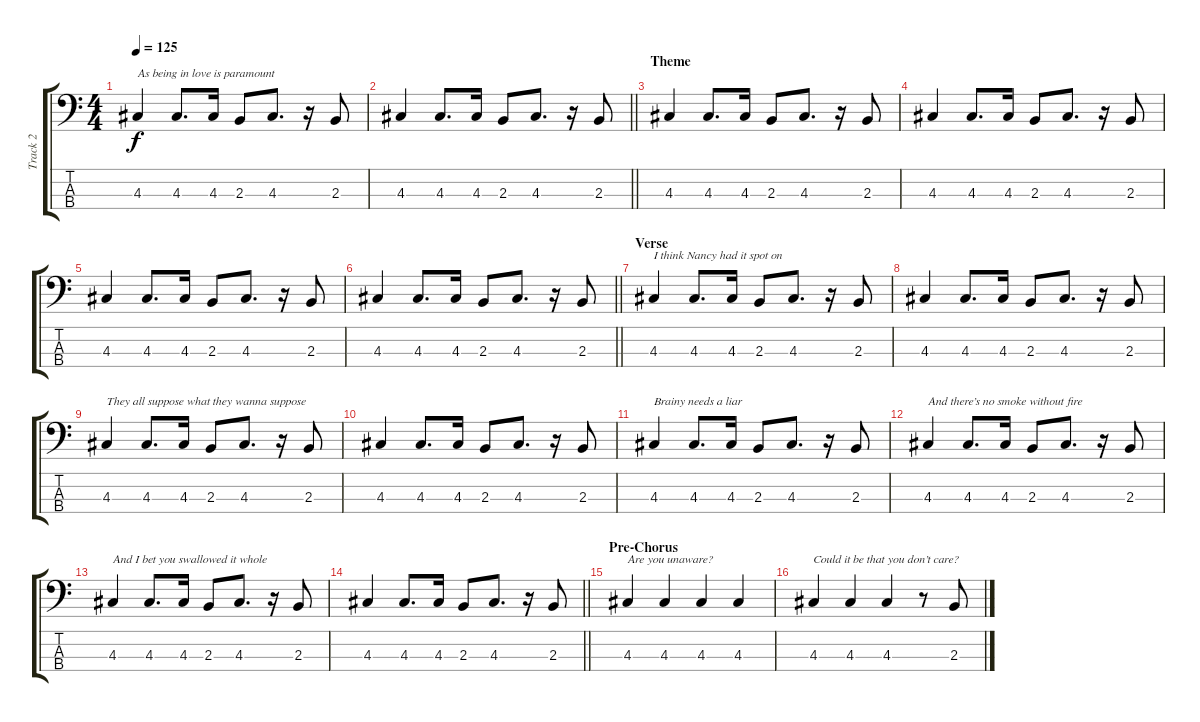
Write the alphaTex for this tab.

\track ("Track 2" "Track 2") {instrument electricbassfinger}
\staff {score tabs}
\tuning (G2 D2 A1 E1) {hide}
\ts (4 4)
\tempo 125
\clef f4
\ks c
4.3.4{txt "As being in love is paramount" dy f} 4.3.8{d} 4.3.16 2.3.8 4.3.8{d} r.16 2.3.8 |
\barLineRight lightlight
4.3.4 4.3.8{d} 4.3.16 2.3.8 4.3.8{d} r.16 2.3.8 |
\section ("" "Theme")
4.3.4 4.3.8{d} 4.3.16 2.3.8 4.3.8{d} r.16 2.3.8 |
4.3.4 4.3.8{d} 4.3.16 2.3.8 4.3.8{d} r.16 2.3.8 |
4.3.4 4.3.8{d} 4.3.16 2.3.8 4.3.8{d} r.16 2.3.8 |
\barLineRight lightlight
4.3.4 4.3.8{d} 4.3.16 2.3.8 4.3.8{d} r.16 2.3.8 |
\section ("" "Verse")
4.3.4{txt "I think Nancy had it spot on"} 4.3.8{d} 4.3.16 2.3.8 4.3.8{d} r.16 2.3.8 |
4.3.4 4.3.8{d} 4.3.16 2.3.8 4.3.8{d} r.16 2.3.8 |
4.3.4{txt "They all suppose what they wanna suppose"} 4.3.8{d} 4.3.16 2.3.8 4.3.8{d} r.16 2.3.8 |
4.3.4 4.3.8{d} 4.3.16 2.3.8 4.3.8{d} r.16 2.3.8 |
4.3.4{txt "Brainy needs a liar "} 4.3.8{d} 4.3.16 2.3.8 4.3.8{d} r.16 2.3.8 |
4.3.4{txt "And there’s no smoke without fire"} 4.3.8{d} 4.3.16 2.3.8 4.3.8{d} r.16 2.3.8 |
4.3.4{txt "And I bet you swallowed it whole"} 4.3.8{d} 4.3.16 2.3.8 4.3.8{d} r.16 2.3.8 |
\barLineRight lightlight
4.3.4 4.3.8{d} 4.3.16 2.3.8 4.3.8{d} r.16 2.3.8 |
\section ("" "Pre-Chorus")
4.3.4{txt "Are you unaware?"} 4.3.4 4.3.4 4.3.4 |
4.3.4{txt "Could it be that you don’t care?"} 4.3.4 4.3.4 r.8 2.3.8
